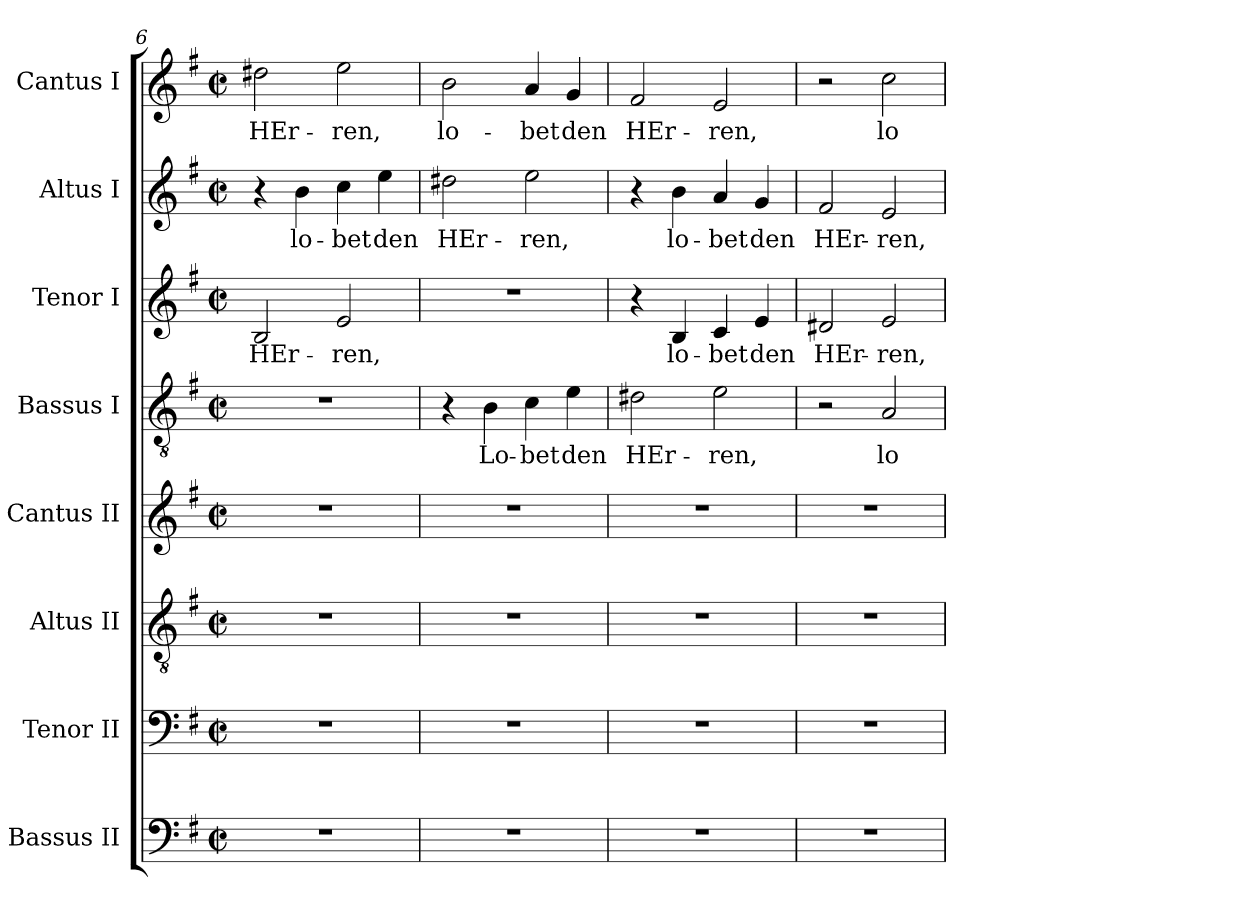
**kern	**kern	**kern	**kern	**kern	**text	**kern	**text	**kern	**text	**kern	**text
*part8	*part7	*part6	*part5	*part4	*part4	*part3	*part3	*part2	*part2	*part1	*part1
*staff8	*staff7	*staff6	*staff5	*staff4	*staff4	*staff3	*staff3	*staff2	*staff2	*staff1	*staff1
*I"Bassus II	*I"Tenor II	*I"Altus II	*I"Cantus II	*I"Bassus I	*	*I"Tenor I	*	*I"Altus I	*	*I"Cantus I	*
*I'B2	*I'T2	*I'A2	*I'C2	*I'B1	*	*I'T1	*	*I'A1	*	*I'C1	*
!!LO:PB:g=z
*clefF4	*clefF4	*clefGv2	*clefG2	*clefGv2	*	*clefG2	*	*clefG2	*	*clefG2	*
*k[f#]	*k[f#]	*k[f#]	*k[f#]	*k[f#]	*	*k[f#]	*	*k[f#]	*	*k[f#]	*
*G:	*G:	*G:	*G:	*G:	*	*G:	*	*G:	*	*G:	*
*M2/2	*M2/2	*M2/2	*M2/2	*M2/2	*	*M2/2	*	*M2/2	*	*M2/2	*
*met(c|)	*met(c|)	*met(c|)	*met(c|)	*met(c|)	*	*met(c|)	*	*met(c|)	*	*met(c|)	*
=6	=6	=6	=6	=6	=6	=6	=6	=6	=6	=6	=6
!	!	!	!	!	!	!	!LO:LY:b	!	!	!	!
!	!	!	!	!	!	!	!	!	!	!	!LO:LY:b
1r	1r	1r	1r	1r	.	2B/	HEr-	4r	.	2dd#X\	HEr-
!	!	!	!	!	!	!	!	!	!LO:LY:b	!	!
.	.	.	.	.	.	.	.	4b\	lo-	.	.
!	!	!	!	!	!	!	!LO:LY:b	!	!	!	!
!	!	!	!	!	!	!	!	!	!LO:LY:b	!	!
!	!	!	!	!	!	!	!	!	!	!	!LO:LY:b
.	.	.	.	.	.	2e/	-ren,	4cc\	-bet	2ee\	-ren,
!	!	!	!	!	!	!	!	!	!LO:LY:b	!	!
.	.	.	.	.	.	.	.	4ee\	den	.	.
=7	=7	=7	=7	=7	=7	=7	=7	=7	=7	=7	=7
!	!	!	!	!	!	!	!	!	!LO:LY:b	!	!
!	!	!	!	!	!	!	!	!	!	!	!LO:LY:b
1r	1r	1r	1r	4r	.	1r	.	2dd#X\	HEr-	2b\	lo-
!	!	!	!	!	!LO:LY:b	!	!	!	!	!	!
.	.	.	.	4B\	Lo-	.	.	.	.	.	.
!	!	!	!	!	!LO:LY:b	!	!	!	!	!	!
!	!	!	!	!	!	!	!	!	!LO:LY:b	!	!
!	!	!	!	!	!	!	!	!	!	!	!LO:LY:b
.	.	.	.	4c\	-bet	.	.	2ee\	-ren,	4a/	-bet
!	!	!	!	!	!LO:LY:b	!	!	!	!	!	!
!	!	!	!	!	!	!	!	!	!	!	!LO:LY:b
.	.	.	.	4e\	den	.	.	.	.	4g/	den
=8	=8	=8	=8	=8	=8	=8	=8	=8	=8	=8	=8
!	!	!	!	!	!LO:LY:b	!	!	!	!	!	!
!	!	!	!	!	!	!	!	!	!	!	!LO:LY:b
1r	1r	1r	1r	2d#X\	HEr-	4r	.	4r	.	2f#/	HEr-
!	!	!	!	!	!	!	!LO:LY:b	!	!	!	!
!	!	!	!	!	!	!	!	!	!LO:LY:b	!	!
.	.	.	.	.	.	4B/	lo-	4b\	lo-	.	.
!	!	!	!	!	!LO:LY:b	!	!	!	!	!	!
!	!	!	!	!	!	!	!LO:LY:b	!	!	!	!
!	!	!	!	!	!	!	!	!	!LO:LY:b	!	!
!	!	!	!	!	!	!	!	!	!	!	!LO:LY:b
.	.	.	.	2e\	-ren,	4c/	-bet	4a/	-bet	2e/	-ren,
!	!	!	!	!	!	!	!LO:LY:b	!	!	!	!
!	!	!	!	!	!	!	!	!	!LO:LY:b	!	!
.	.	.	.	.	.	4e/	den	4g/	den	.	.
=9	=9	=9	=9	=9	=9	=9	=9	=9	=9	=9	=9
!	!	!	!	!	!	!	!LO:LY:b	!	!	!	!
!	!	!	!	!	!	!	!	!	!LO:LY:b	!	!
1r	1r	1r	1r	2r	.	2d#X/	HEr-	2f#/	HEr-	2r	.
!	!	!	!	!	!LO:LY:b	!	!	!	!	!	!
!	!	!	!	!	!	!	!LO:LY:b	!	!	!	!
!	!	!	!	!	!	!	!	!	!LO:LY:b	!	!
!	!	!	!	!	!	!	!	!	!	!	!LO:LY:b
.	.	.	.	2A/	lo-	2e/	-ren,	2e/	-ren,	2cc\	lo-
=	=	=	=	=	=	=	=	=	=	=	=
*-	*-	*-	*-	*-	*-	*-	*-	*-	*-	*-	*-
